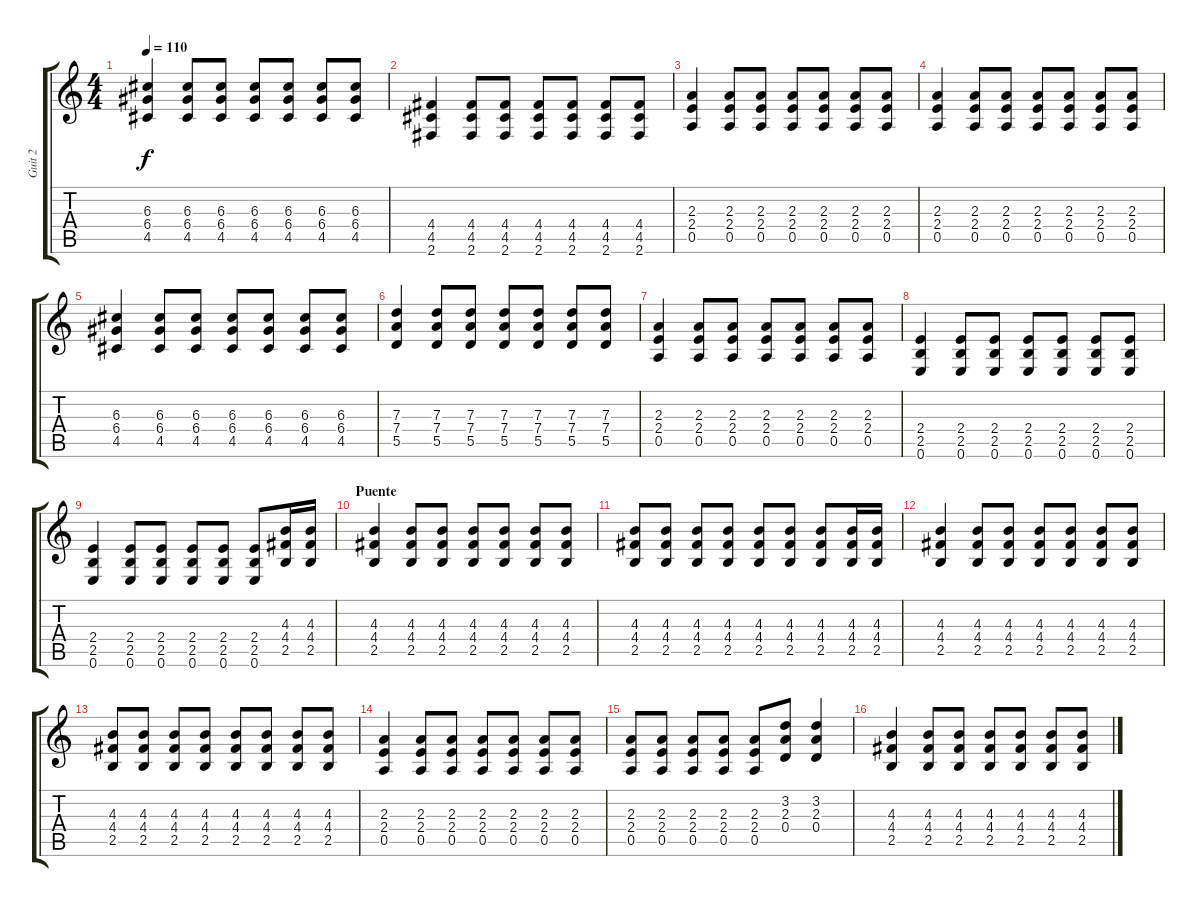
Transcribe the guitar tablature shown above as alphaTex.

\track ("Guit 2" "Guit 2") {instrument distortionguitar}
\staff {score tabs}
\tuning (E4 B3 G3 D3 A2 E2) {hide}
\ts (4 4)
\tempo 110
\clef g2
\ks c
(6.3 6.4 4.5).4{dy f} (6.3 6.4 4.5).8 (6.3 6.4 4.5).8 (6.3 6.4 4.5).8 (6.3 6.4 4.5).8 (6.3 6.4 4.5).8 (6.3 6.4 4.5).8 |
(4.4 4.5 2.6).4 (4.4 4.5 2.6).8 (4.4 4.5 2.6).8 (4.4 4.5 2.6).8 (4.4 4.5 2.6).8 (4.4 4.5 2.6).8 (4.4 4.5 2.6).8 |
(2.3 2.4 0.5).4 (2.3 2.4 0.5).8 (2.3 2.4 0.5).8 (2.3 2.4 0.5).8 (2.3 2.4 0.5).8 (2.3 2.4 0.5).8 (2.3 2.4 0.5).8 |
(2.3 2.4 0.5).4 (2.3 2.4 0.5).8 (2.3 2.4 0.5).8 (2.3 2.4 0.5).8 (2.3 2.4 0.5).8 (2.3 2.4 0.5).8 (2.3 2.4 0.5).8 |
(6.3 6.4 4.5).4 (6.3 6.4 4.5).8 (6.3 6.4 4.5).8 (6.3 6.4 4.5).8 (6.3 6.4 4.5).8 (6.3 6.4 4.5).8 (6.3 6.4 4.5).8 |
(7.3 7.4 5.5).4 (7.3 7.4 5.5).8 (7.3 7.4 5.5).8 (7.3 7.4 5.5).8 (7.3 7.4 5.5).8 (7.3 7.4 5.5).8 (7.3 7.4 5.5).8 |
(2.3 2.4 0.5).4 (2.3 2.4 0.5).8 (2.3 2.4 0.5).8 (2.3 2.4 0.5).8 (2.3 2.4 0.5).8 (2.3 2.4 0.5).8 (2.3 2.4 0.5).8 |
(2.4 2.5 0.6).4 (2.4 2.5 0.6).8 (2.4 2.5 0.6).8 (2.4 2.5 0.6).8 (2.4 2.5 0.6).8 (2.4 2.5 0.6).8 (2.4 2.5 0.6).8 |
(2.4 2.5 0.6).4 (2.4 2.5 0.6).8 (2.4 2.5 0.6).8 (2.4 2.5 0.6).8 (2.4 2.5 0.6).8 (2.4 2.5 0.6).8 (4.3 4.4 2.5).16 (4.3 4.4 2.5).16 |
\section ("" "Puente")
(4.3 4.4 2.5).4 (4.3 4.4 2.5).8 (4.3 4.4 2.5).8 (4.3 4.4 2.5).8 (4.3 4.4 2.5).8 (4.3 4.4 2.5).8 (4.3 4.4 2.5).8 |
(4.3 4.4 2.5).8 (4.3 4.4 2.5).8 (4.3 4.4 2.5).8 (4.3 4.4 2.5).8 (4.3 4.4 2.5).8 (4.3 4.4 2.5).8 (4.3 4.4 2.5).8 (4.3 4.4 2.5).16 (4.3 4.4 2.5).16 |
(4.3 4.4 2.5).4 (4.3 4.4 2.5).8 (4.3 4.4 2.5).8 (4.3 4.4 2.5).8 (4.3 4.4 2.5).8 (4.3 4.4 2.5).8 (4.3 4.4 2.5).8 |
(4.3 4.4 2.5).8 (4.3 4.4 2.5).8 (4.3 4.4 2.5).8 (4.3 4.4 2.5).8 (4.3 4.4 2.5).8 (4.3 4.4 2.5).8 (4.3 4.4 2.5).8 (4.3 4.4 2.5).8 |
(2.3 2.4 0.5).4 (2.3 2.4 0.5).8 (2.3 2.4 0.5).8 (2.3 2.4 0.5).8 (2.3 2.4 0.5).8 (2.3 2.4 0.5).8 (2.3 2.4 0.5).8 |
(2.3 2.4 0.5).8 (2.3 2.4 0.5).8 (2.3 2.4 0.5).8 (2.3 2.4 0.5).8 (2.3 2.4 0.5).8 (3.2 2.3 0.4).8 (3.2 2.3 0.4).4 |
(4.3 4.4 2.5).4 (4.3 4.4 2.5).8 (4.3 4.4 2.5).8 (4.3 4.4 2.5).8 (4.3 4.4 2.5).8 (4.3 4.4 2.5).8 (4.3 4.4 2.5).8
